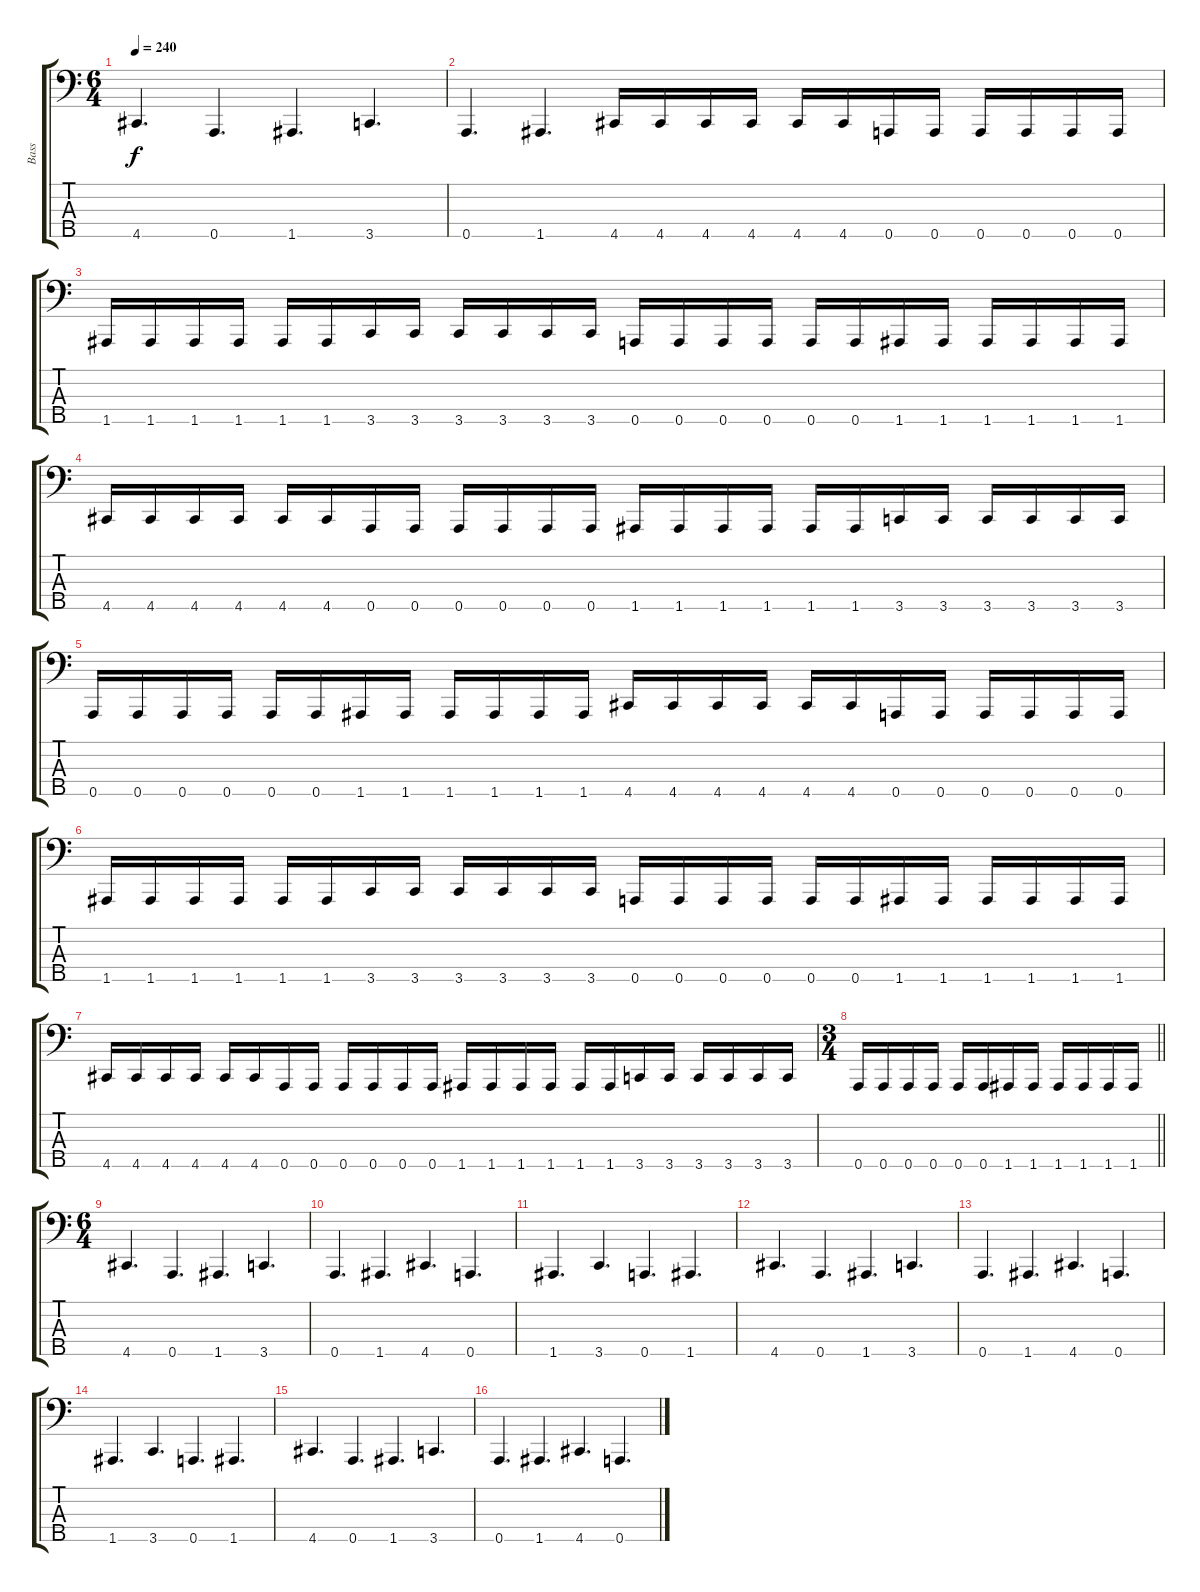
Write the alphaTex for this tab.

\track ("Bass" "Bass") {instrument electricbassfinger}
\staff {score tabs}
\tuning (G2 D2 A1 E1 A0) {hide}
\ts (6 4)
\tempo 240
\clef f4
\ks c
4.5.4{d dy f} 0.5.4{d} 1.5.4{d} 3.5.4{d} |
0.5.4{d} 1.5.4{d} 4.5.16 4.5.16 4.5.16 4.5.16 4.5.16 4.5.16 0.5.16 0.5.16 0.5.16 0.5.16 0.5.16 0.5.16 |
1.5.16 1.5.16 1.5.16 1.5.16 1.5.16 1.5.16 3.5.16 3.5.16 3.5.16 3.5.16 3.5.16 3.5.16 0.5.16 0.5.16 0.5.16 0.5.16 0.5.16 0.5.16 1.5.16 1.5.16 1.5.16 1.5.16 1.5.16 1.5.16 |
4.5.16 4.5.16 4.5.16 4.5.16 4.5.16 4.5.16 0.5.16 0.5.16 0.5.16 0.5.16 0.5.16 0.5.16 1.5.16 1.5.16 1.5.16 1.5.16 1.5.16 1.5.16 3.5.16 3.5.16 3.5.16 3.5.16 3.5.16 3.5.16 |
0.5.16 0.5.16 0.5.16 0.5.16 0.5.16 0.5.16 1.5.16 1.5.16 1.5.16 1.5.16 1.5.16 1.5.16 4.5.16 4.5.16 4.5.16 4.5.16 4.5.16 4.5.16 0.5.16 0.5.16 0.5.16 0.5.16 0.5.16 0.5.16 |
1.5.16 1.5.16 1.5.16 1.5.16 1.5.16 1.5.16 3.5.16 3.5.16 3.5.16 3.5.16 3.5.16 3.5.16 0.5.16 0.5.16 0.5.16 0.5.16 0.5.16 0.5.16 1.5.16 1.5.16 1.5.16 1.5.16 1.5.16 1.5.16 |
4.5.16 4.5.16 4.5.16 4.5.16 4.5.16 4.5.16 0.5.16 0.5.16 0.5.16 0.5.16 0.5.16 0.5.16 1.5.16 1.5.16 1.5.16 1.5.16 1.5.16 1.5.16 3.5.16 3.5.16 3.5.16 3.5.16 3.5.16 3.5.16 |
\ts (3 4)
\barLineRight lightlight
0.5.16 0.5.16 0.5.16 0.5.16 0.5.16 0.5.16 1.5.16 1.5.16 1.5.16 1.5.16 1.5.16 1.5.16 |
\ts (6 4)
\section ("" "")
4.5.4{d} 0.5.4{d} 1.5.4{d} 3.5.4{d} |
0.5.4{d} 1.5.4{d} 4.5.4{d} 0.5.4{d} |
1.5.4{d} 3.5.4{d} 0.5.4{d} 1.5.4{d} |
4.5.4{d} 0.5.4{d} 1.5.4{d} 3.5.4{d} |
0.5.4{d} 1.5.4{d} 4.5.4{d} 0.5.4{d} |
1.5.4{d} 3.5.4{d} 0.5.4{d} 1.5.4{d} |
4.5.4{d} 0.5.4{d} 1.5.4{d} 3.5.4{d} |
0.5.4{d} 1.5.4{d} 4.5.4{d} 0.5.4{d}
